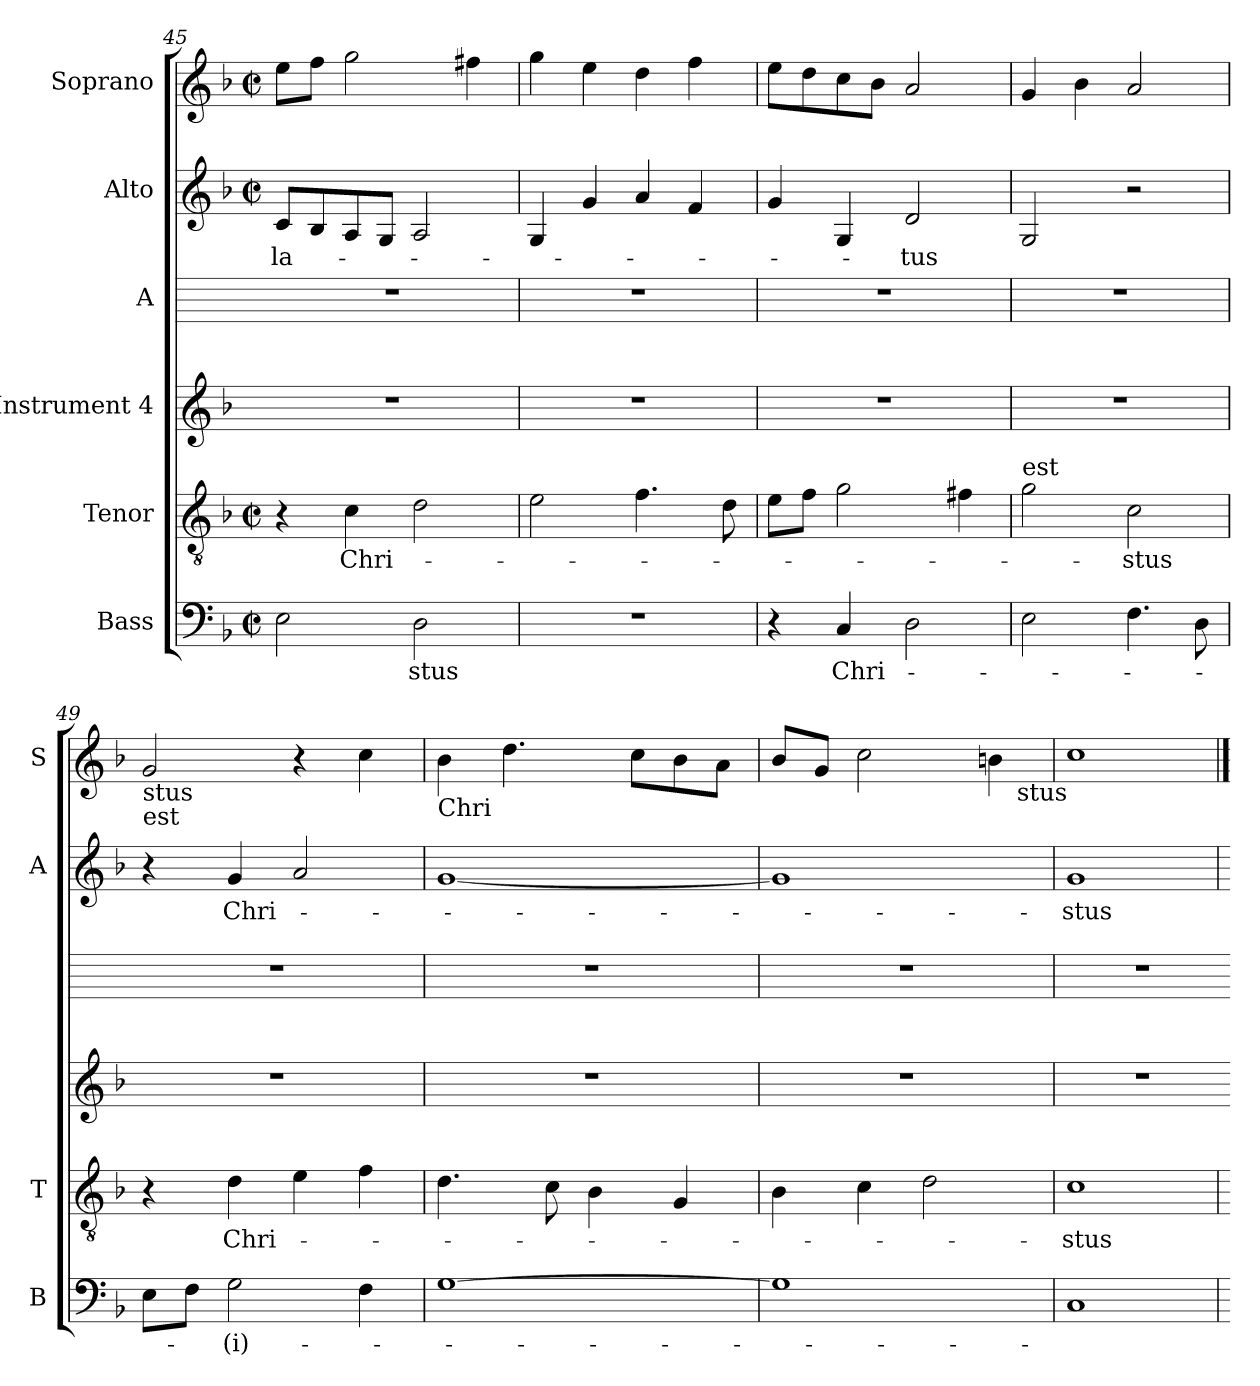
**kern	**text	**kern	**text	**kern	**kern	**kern	**text	**kern
*part6	*part6	*part5	*part5	*part4	*part3	*part2	*part2	*part1
*staff6	*staff6	*staff5	*staff5	*staff4	*staff3	*staff2	*staff2	*staff1
*I"Bass	*	*I"Tenor	*	*I"Instrument 4	*I"A	*I"Alto	*	*I"Soprano
*I'B	*	*I'T	*	*	*	*I'A	*	*I'S
*clefF4	*	*clefGv2	*	*clefG2	*	*clefG2	*	*clefG2
*	*	*	*	*	*ITrd-3c-5	*	*	*
*k[b-]	*	*k[b-]	*	*k[b-]	*	*k[b-]	*	*k[b-]
*F:	*	*F:	*	*F:	*	*F:	*	*F:
*M2/2	*	*M2/2	*	*	*	*M2/2	*	*M2/2
*met(c|)	*	*met(c|)	*	*	*	*met(c|)	*	*met(c|)
=45	=45	=45	=45	=45	=45	=45	=45	=45
!	!	!	!	!	!	!	!LO:LY:b:cj	!
2E\	.	4r	.	1r	1r	8c/L	-la-	8ee\L
.	.	.	.	.	.	8B-/	.	8ff\J
!	!	!	!LO:LY:b:cj	!	!	!	!	!
.	.	4c\	Chri-	.	.	8A/	.	2gg\
.	.	.	.	.	.	8G/J	.	.
!	!LO:LY:b:cj	!	!	!	!	!	!	!
2D\	-stus	2d\	.	.	.	2A/	.	.
.	.	.	.	.	.	.	.	4ff#X\
=46	=46	=46	=46	=46	=46	=46	=46	=46
1r	.	2e\	.	1r	1r	4G/	.	4gg\
.	.	.	.	.	.	4g/	.	4ee\
.	.	4.f\	.	.	.	4a/	.	4dd\
.	.	.	.	.	.	4f/	.	4ff\
.	.	8d\	.	.	.	.	.	.
=47	=47	=47	=47	=47	=47	=47	=47	=47
4r	.	8e\L	.	1r	1r	4g/	.	8ee\L
.	.	8f\J	.	.	.	.	.	8dd\
!	!LO:LY:b:cj	!	!	!	!	!	!	!
4C/	Chri-	2g\	.	.	.	4G/	.	8cc\
.	.	.	.	.	.	.	.	8b-\J
!	!	!	!	!	!	!	!LO:LY:b:cj	!
2D\	.	.	.	.	.	2d/	-tus	2a/
.	.	4f#X\	.	.	.	.	.	.
=48	=48	=48	=48	=48	=48	=48	=48	=48
!	!	!LO:TX:a:t=est	!	!	!	!	!	!
2E\	.	2g\	.	1r	1r	2G/	.	4g/
.	.	.	.	.	.	.	.	4b-\
!	!	!	!LO:LY:b:cj	!	!	!	!	!
4.F\	.	2c\	-stus	.	.	2r	.	2a/
8D\	.	.	.	.	.	.	.	.
!!LO:LB:g=z
=49	=49	=49	=49	=49	=49	=49	=49	=49
8E\L	.	4r	.	1r	1r	4r	.	2g/
8F\J	.	.	.	.	.	.	.	.
!	!LO:LY:b:cj	!	!LO:LY:b:cj	!	!	!	!LO:LY:b:cj	!
2G\	-(i)-	4d\	Chri-	.	.	4g/	Chri-	.
.	.	4e\	.	.	.	2a/	.	4r
4F\	.	4f\	.	.	.	.	.	4cc\
!	!	!	!	!	!	!	!	!LO:TX:b:t=stus
!	!	!	!	!	!	!	!	!LO:TX:b:t=est
=50	=50	=50	=50	=50	=50	=50	=50	=50
[>1G	.	4.d\	.	1r	1r	[<1g	.	4b-\
.	.	.	.	.	.	.	.	4.dd\
.	.	8c\	.	.	.	.	.	.
.	.	4B-\	.	.	.	.	.	.
.	.	.	.	.	.	.	.	8cc\L
.	.	4G/	.	.	.	.	.	8b-\
.	.	.	.	.	.	.	.	8a\J
!	!	!	!	!	!	!	!	!LO:TX:b:t=Chri
=51	=51	=51	=51	=51	=51	=51	=51	=51
1G]	.	4B-\	.	1r	1r	1g]	.	8b-/L
.	.	.	.	.	.	.	.	8g/J
.	.	4c\	.	.	.	.	.	2cc\
.	.	2d\	.	.	.	.	.	.
.	.	.	.	.	.	.	.	4bn\
=52	=52	=52	=52	=52	=52	=52	=52	=52
!	!	!	!LO:LY:b:cj	!	!	!	!LO:LY:b:cj	!
1C	.	1c	-stus	1r	1r	1g	-stus	1cc
!	!	!	!	!	!	!	!	!LO:TX:b:t=stus
=	==	=	==	=	=	=	==	==
*-	*-	*-	*-	*-	*-	*-	*-	*-
